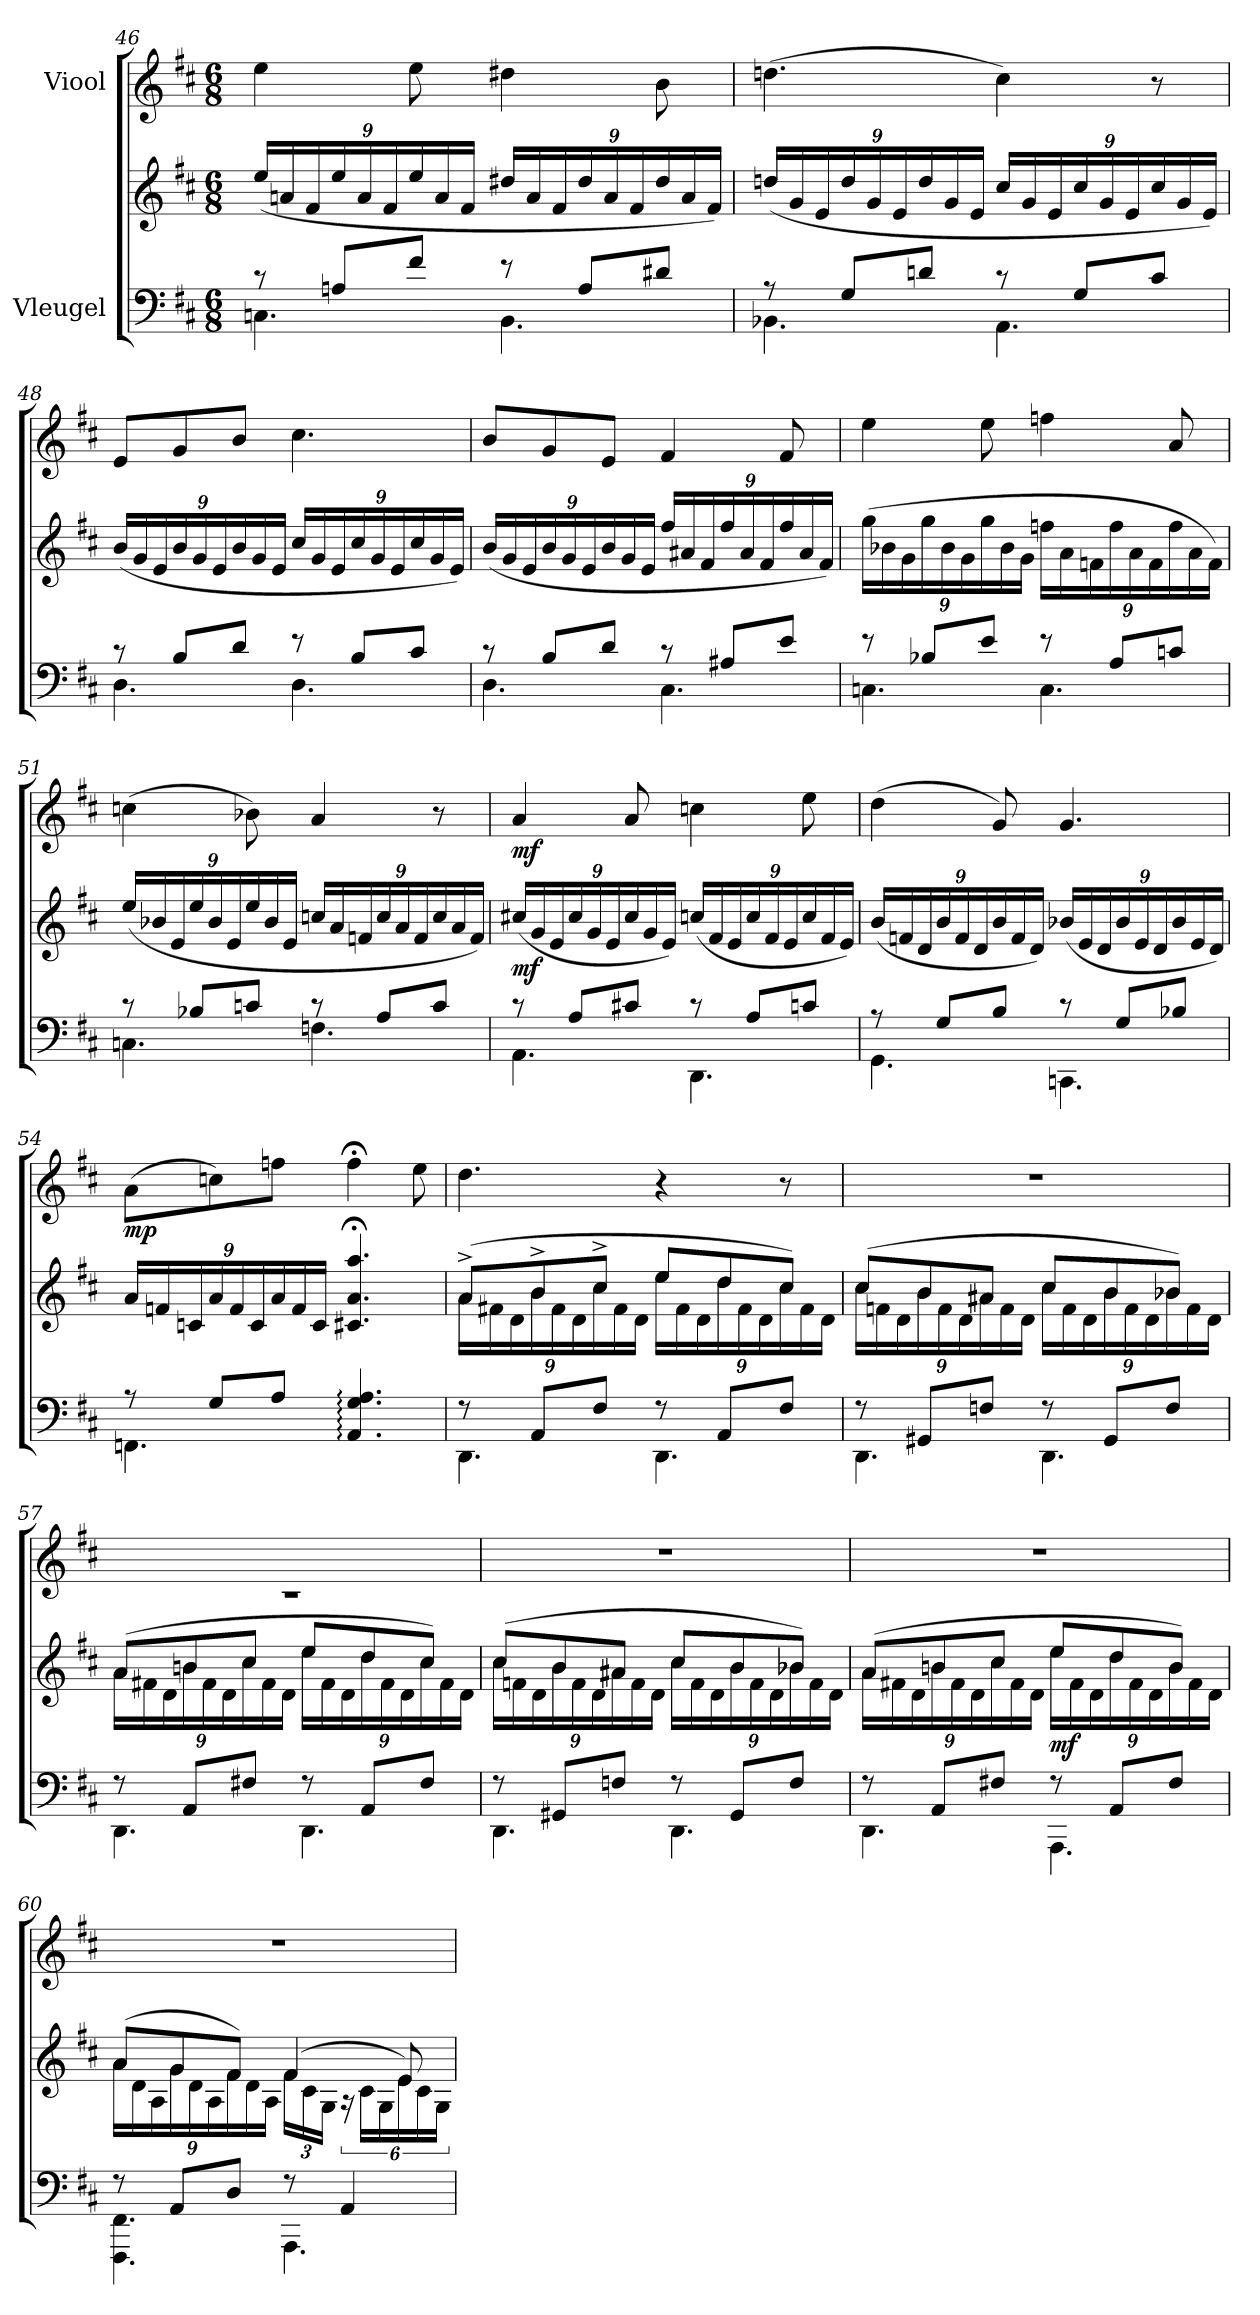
**kern	**kern	**dynam	**kern	**dynam
*part2	*part2	*part2	*part1	*part1
*staff3	*staff2	*staff2/3	*staff1	*staff1
*I"Vleugel	*	*	*I"Viool	*
*clefF4	*clefG2	*	*clefG2	*
*k[f#c#]	*k[f#c#]	*	*k[f#c#]	*
*M6/8	*M6/8	*	*M6/8	*
=46	=46	=46	=46	=46
*^	*	*	*	*
*	*	*Xbrackettup	*	*	*
8r	4.Cn\	(24ee/LL	.	4ee\	.
.	.	24an/	.	.	.
.	.	24f#/	.	.	.
8An/L	.	24ee/	.	.	.
.	.	24a/	.	.	.
.	.	24f#/	.	.	.
8f#/J	.	24ee/	.	8ee\	.
.	.	24a/	.	.	.
.	.	24f#/JJ	.	.	.
8r	4.BB\	24dd#X/LL	.	4dd#X\	.
.	.	24a/	.	.	.
.	.	24f#/	.	.	.
8A/L	.	24dd#/	.	.	.
.	.	24a/	.	.	.
.	.	24f#/	.	.	.
8d#X/J	.	24dd#/	.	8b\	.
.	.	24a/	.	.	.
.	.	24f#/JJ)	.	.	.
!!LO:LB:g=z
=47	=47	=47	=47	=47	=47
8r	4.BB-X\	(24ddn/LL	.	(4.ddn\	.
.	.	24g/	.	.	.
.	.	24e/	.	.	.
8G/L	.	24dd/	.	.	.
.	.	24g/	.	.	.
.	.	24e/	.	.	.
8dn/J	.	24dd/	.	.	.
.	.	24g/	.	.	.
.	.	24e/JJ	.	.	.
8r	4.AA\	24cc#/LL	.	4cc#\)	.
.	.	24g/	.	.	.
.	.	24e/	.	.	.
8G/L	.	24cc#/	.	.	.
.	.	24g/	.	.	.
.	.	24e/	.	.	.
8c#/J	.	24cc#/	.	8r	.
.	.	24g/	.	.	.
.	.	24e/JJ)	.	.	.
=48	=48	=48	=48	=48	=48
8r	4.D\	(>24b/LL	.	8e/L	.
.	.	24g/	.	.	.
.	.	24e/	.	.	.
8B/L	.	24b/	.	8g/	.
.	.	24g/	.	.	.
.	.	24e/	.	.	.
8d/J	.	24b/	.	8b/J	.
.	.	24g/	.	.	.
.	.	24e/JJ	.	.	.
8r	4.D\	24cc#/LL	.	4.cc#\	.
.	.	24g/	.	.	.
.	.	24e/	.	.	.
8B/L	.	24cc#/	.	.	.
.	.	24g/	.	.	.
.	.	24e/	.	.	.
8c#/J	.	24cc#/	.	.	.
.	.	24g/	.	.	.
.	.	24e/JJ)	.	.	.
!!LO:PB:g=z
=49	=49	=49	=49	=49	=49
8r	4.D\	(24b/LL	.	8b/L	.
.	.	24g/	.	.	.
.	.	24e/	.	.	.
8B/L	.	24b/	.	8g/	.
.	.	24g/	.	.	.
.	.	24e/	.	.	.
8d/J	.	24b/	.	8e/J	.
.	.	24g/	.	.	.
.	.	24e/JJ	.	.	.
8r	4.C#\	24ff#/LL	.	4f#/	.
.	.	24a#X/	.	.	.
.	.	24f#/	.	.	.
8A#X/L	.	24ff#/	.	.	.
.	.	24a#/	.	.	.
.	.	24f#/	.	.	.
8e/J	.	24ff#/	.	8f#/	.
.	.	24a#/	.	.	.
.	.	24f#/JJ)	.	.	.
=50	=50	=50	=50	=50	=50
8r	4.Cn\	(24gg\LL	.	4ee\	.
.	.	24b-X\	.	.	.
.	.	24g\	.	.	.
8B-X/L	.	24gg\	.	.	.
.	.	24b-\	.	.	.
.	.	24g\	.	.	.
8e/J	.	24gg\	.	8ee\	.
.	.	24b-\	.	.	.
.	.	24g\JJ	.	.	.
8r	4.C\	24ffn\LL	.	4ffn\	.
.	.	24a\	.	.	.
.	.	24fn\	.	.	.
8A/L	.	24ff\	.	.	.
.	.	24a\	.	.	.
.	.	24f\	.	.	.
8cn/J	.	24ff\	.	8a/	.
.	.	24a\	.	.	.
.	.	24f\JJ)	.	.	.
!!LO:LB:g=z
=51	=51	=51	=51	=51	=51
8r	4.Cn\	(>24ee/LL	.	(4ccn\	.
.	.	24b-X/	.	.	.
.	.	24e/	.	.	.
8B-X/L	.	24ee/	.	.	.
.	.	24b-/	.	.	.
.	.	24e/	.	.	.
8cn/J	.	24ee/	.	8b-X\)	.
.	.	24b-/	.	.	.
.	.	24e/JJ	.	.	.
8r	4.Fn\	24ccn/LL	.	4a/	.
.	.	24a/	.	.	.
.	.	24fn/	.	.	.
8A/L	.	24cc/	.	.	.
.	.	24a/	.	.	.
.	.	24f/	.	.	.
8c/J	.	24cc/	.	8r	.
.	.	24a/	.	.	.
.	.	24f/JJ)	.	.	.
=52	=52	=52	=52	=52	=52
!	!	!	!LO:DY:b	!	!LO:DY:b
8r	4.AA\	(>24cc#X/LL	mf	4a/	mf
.	.	24g/	.	.	.
.	.	24e/	.	.	.
8A/L	.	24cc#/	.	.	.
.	.	24g/	.	.	.
.	.	24e/	.	.	.
8c#X/J	.	24cc#/	.	8a/	.
.	.	24g/	.	.	.
.	.	24e/JJ)	.	.	.
8r	4.DD\	(>24ccn/LL	.	4ccn\	.
.	.	24f#/	.	.	.
.	.	24e/	.	.	.
8A/L	.	24cc/	.	.	.
.	.	24f#/	.	.	.
.	.	24e/	.	.	.
8cn/J	.	24cc/	.	8ee\	.
.	.	24f#/	.	.	.
.	.	24e/JJ)	.	.	.
!!LO:LB:g=z
=53	=53	=53	=53	=53	=53
8r	4.GG\	(>24b/LL	.	(4dd\	.
.	.	24fn/	.	.	.
.	.	24d/	.	.	.
8G/L	.	24b/	.	.	.
.	.	24f/	.	.	.
.	.	24d/	.	.	.
8B/J	.	24b/	.	8g/)	.
.	.	24f/	.	.	.
.	.	24d/JJ)	.	.	.
8r	4.CCn\	(>24b-X/LL	.	4.g/	.
.	.	24e/	.	.	.
.	.	24d/	.	.	.
8G/L	.	24b-/	.	.	.
.	.	24e/	.	.	.
.	.	24d/	.	.	.
8B-X/J	.	24b-/	.	.	.
.	.	24e/	.	.	.
.	.	24d/JJ)	.	.	.
=54	=54	=54	=54	=54	=54
!	!	!	!	!	!LO:DY:b
8r	4.FFn\	24a/LL	.	(8a\L	mp
.	.	24fn/	.	.	.
.	.	24cn/	.	.	.
8G/L	.	24a/	.	8ccn\)	.
.	.	24f/	.	.	.
.	.	24c/	.	.	.
8A/J	.	24a/	.	8ffn\J	.
.	.	24f/	.	.	.
.	.	24c/JJ	.	.	.
*	*	*	*	*MM30	*
4.AA/: 4.G/: 4.A/:	8ryy	4.c#X/;< 4.a/;< 4.aa/;<	.	4ff;<\	.
.	4ryy	.	.	.	.
*	*	*	*	*MM99	*
.	.	.	.	8ee\	.
!!LO:PB:g=z
=55	=55	=55	=55	=55	=55
*	*	*^	*	*	*
8r	4.DD\	(8a^/L	24a\LL	.	4.dd\	.
.	.	.	24f#X\	.	.	.
.	.	.	24d\	.	.	.
8AA/L	.	8b^/	24b\	.	.	.
.	.	.	24f#\	.	.	.
.	.	.	24d\	.	.	.
8F#/J	.	8cc#^/J	24cc#\	.	.	.
.	.	.	24f#\	.	.	.
.	.	.	24d\JJ	.	.	.
8r	4.DD\	8ee/L	24ee\LL	.	4r	.
.	.	.	24f#\	.	.	.
.	.	.	24d\	.	.	.
8AA/L	.	8dd/	24dd\	.	.	.
.	.	.	24f#\	.	.	.
.	.	.	24d\	.	.	.
8F#/J	.	8cc#/J)	24cc#\	.	8r	.
.	.	.	24f#\	.	.	.
.	.	.	24d\JJ	.	.	.
=56	=56	=56	=56	=56	=56	=56
8r	4.DD\	(8cc#/L	24cc#\LL	.	2.r	.
.	.	.	24fn\	.	.	.
.	.	.	24d\	.	.	.
8GG#X/L	.	8b/	24b\	.	.	.
.	.	.	24f\	.	.	.
.	.	.	24d\	.	.	.
8Fn/J	.	8a#X/J	24a#\	.	.	.
.	.	.	24f\	.	.	.
.	.	.	24d\JJ	.	.	.
8r	4.DD\	8cc#/L	24cc#\LL	.	.	.
.	.	.	24f\	.	.	.
.	.	.	24d\	.	.	.
8GG#/L	.	8b/	24b\	.	.	.
.	.	.	24f\	.	.	.
.	.	.	24d\	.	.	.
8F/J	.	8b-X/J)	24b-\	.	.	.
.	.	.	24f\	.	.	.
.	.	.	24d\JJ	.	.	.
!!LO:LB:g=z
=57	=57	=57	=57	=57	=57	=57
8r	4.DD\	(8a/L	24a\LL	.	2.rc	.
.	.	.	24f#X\	.	.	.
.	.	.	24d\	.	.	.
8AA/L	.	8bn/	24b\	.	.	.
.	.	.	24f#\	.	.	.
.	.	.	24d\	.	.	.
8F#X/J	.	8cc#/J	24cc#\	.	.	.
.	.	.	24f#\	.	.	.
.	.	.	24d\JJ	.	.	.
8r	4.DD\	8ee/L	24ee\LL	.	.	.
.	.	.	24f#\	.	.	.
.	.	.	24d\	.	.	.
8AA/L	.	8dd/	24dd\	.	.	.
.	.	.	24f#\	.	.	.
.	.	.	24d\	.	.	.
8F#/J	.	8cc#/J)	24cc#\	.	.	.
.	.	.	24f#\	.	.	.
.	.	.	24d\JJ	.	.	.
=58	=58	=58	=58	=58	=58	=58
8r	4.DD\	(8cc#/L	24cc#\LL	.	2.r	.
.	.	.	24fn\	.	.	.
.	.	.	24d\	.	.	.
8GG#X/L	.	8b/	24b\	.	.	.
.	.	.	24f\	.	.	.
.	.	.	24d\	.	.	.
8Fn/J	.	8a#X/J	24a#\	.	.	.
.	.	.	24f\	.	.	.
.	.	.	24d\JJ	.	.	.
8r	4.DD\	8cc#/L	24cc#\LL	.	.	.
.	.	.	24f\	.	.	.
.	.	.	24d\	.	.	.
8GG#/L	.	8b/	24b\	.	.	.
.	.	.	24f\	.	.	.
.	.	.	24d\	.	.	.
8F/J	.	8b-X/J)	24b-\	.	.	.
.	.	.	24f\	.	.	.
.	.	.	24d\JJ	.	.	.
!!LO:LB:g=z
=59	=59	=59	=59	=59	=59	=59
8r	4.DD\	(8a/L	24a\LL	.	2.r	.
.	.	.	24f#X\	.	.	.
.	.	.	24d\	.	.	.
8AA/L	.	8bn/	24b\	.	.	.
.	.	.	24f#\	.	.	.
.	.	.	24d\	.	.	.
8F#X/J	.	8cc#/J	24cc#\	.	.	.
.	.	.	24f#\	.	.	.
.	.	.	24d\JJ	.	.	.
!	!	!	!	!LO:DY:b	!	!
8r	4.AAA\	8ee/L	24ee\LL	mf	.	.
.	.	.	24f#\	.	.	.
.	.	.	24d\	.	.	.
8AA/L	.	8dd/	24dd\	.	.	.
.	.	.	24f#\	.	.	.
.	.	.	24d\	.	.	.
8F#/J	.	8b/J)	24b\	.	.	.
.	.	.	24f#\	.	.	.
.	.	.	24d\JJ	.	.	.
=60	=60	=60	=60	=60	=60	=60
8r	4.FFF#\ 4.FF#\	(8a/L	24a\LL	.	2.r	.
.	.	.	24d\	.	.	.
.	.	.	24A\	.	.	.
8AA/L	.	8g/	24g\	.	.	.
.	.	.	24d\	.	.	.
.	.	.	24A\	.	.	.
8D/J	.	8f#/J)	24f#\	.	.	.
.	.	.	24d\	.	.	.
.	.	.	24A\JJ	.	.	.
8r	4.AAA\	(4f#/	24f#\LL	.	.	.
.	.	.	24c#\	.	.	.
.	.	.	24G\JJ	.	.	.
*	*	*	*brackettup	*	*	*
4AA/	.	.	24r	.	.	.
.	.	.	24c#\LL	.	.	.
.	.	.	24G\	.	.	.
*	*	*	*Xbrackettup	*	*	*
.	.	8e/)	24e\	.	.	.
.	.	.	24c#\	.	.	.
.	.	.	24G\JJ	.	.	.
*v	*v	*	*	*	*	*
*	*v	*v	*	*	*
=	=	=	=	=
*-	*-	*-	*-	*-
